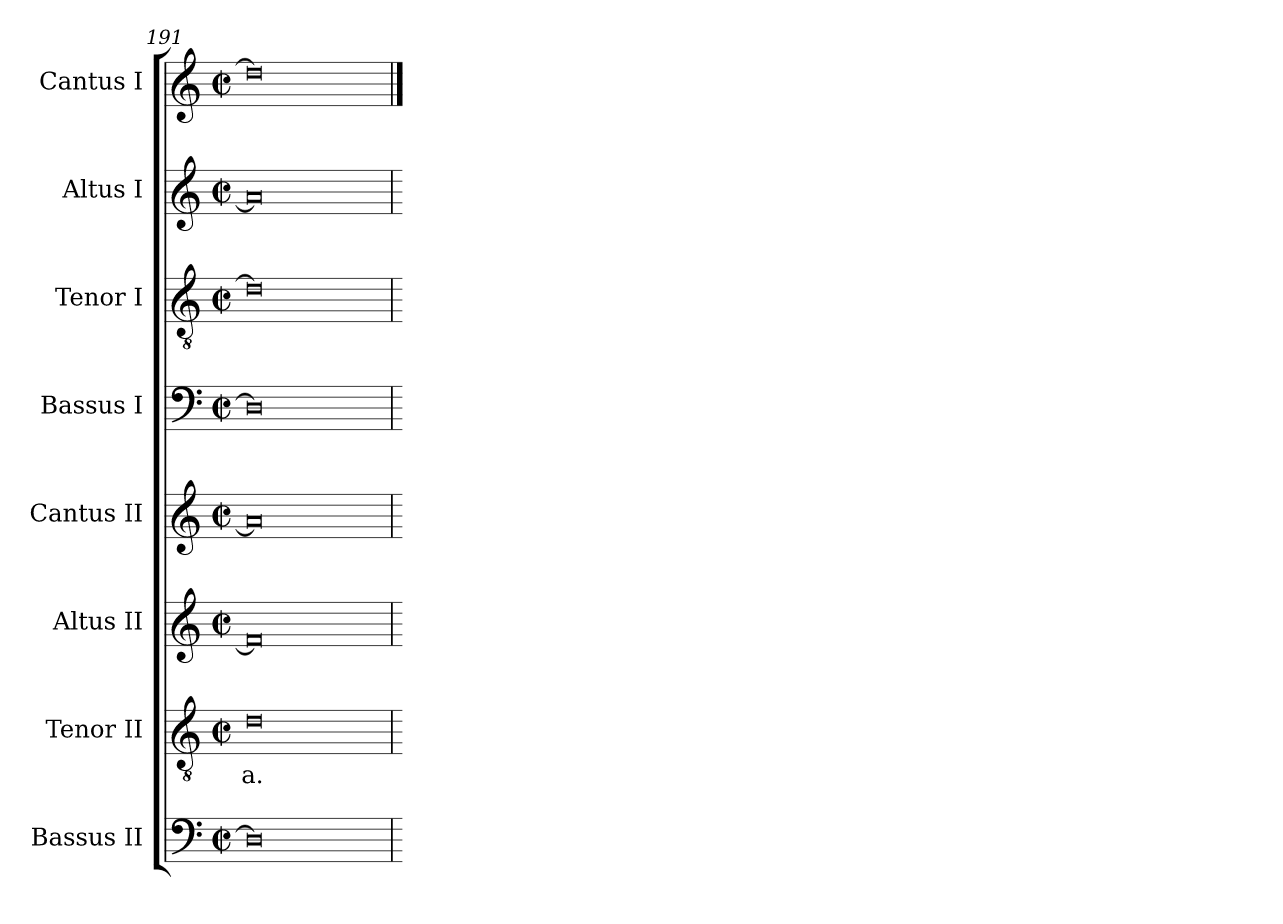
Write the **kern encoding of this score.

**kern	**kern	**text	**kern	**kern	**kern	**kern	**kern	**kern
*part8	*part7	*part7	*part6	*part5	*part4	*part3	*part2	*part1
*staff8	*staff7	*staff7	*staff6	*staff5	*staff4	*staff3	*staff2	*staff1
*I"Bassus II	*I"Tenor II	*	*I"Altus II	*I"Cantus II	*I"Bassus I	*I"Tenor I	*I"Altus I	*I"Cantus I
*clefF4	*clefGv2	*	*clefG2	*clefG2	*clefF4	*clefGv2	*clefG2	*clefG2
*k[]	*	*	*	*	*	*	*	*
*C:	*	*	*	*	*	*	*	*
*M2/2	*M2/2	*	*M2/2	*M2/2	*M2/2	*M2/2	*M2/2	*M2/2
*met(c|)	*met(c|)	*	*met(c|)	*met(c|)	*met(c|)	*met(c|)	*met(c|)	*met(c|)
=191	=191	=191	=191	=191	=191	=191	=191	=191
!	!	!LO:LY:b:cj	!	!	!	!	!	!
0D]	0d	a.	0f#]	0a]	0D]	0d]	0a]	0dd]
=	=	==	=	=	=	=	=	==
*-	*-	*-	*-	*-	*-	*-	*-	*-
